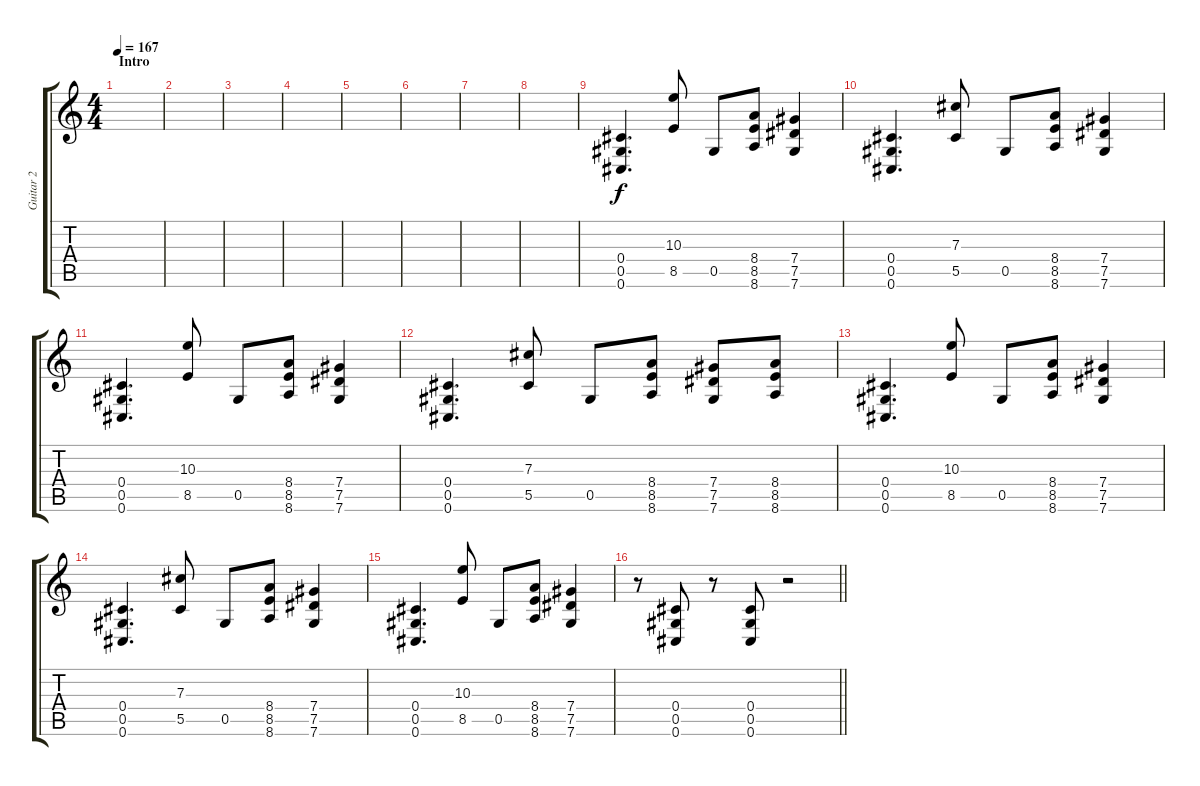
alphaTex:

\track ("Guitar 2" "Guitar 2") {instrument distortionguitar}
\staff {score tabs}
\tuning (Eb4 Bb3 Gb3 Db3 Ab2 Db2) {hide}
\ts (4 4)
\section ("" "Intro")
\tempo 167
\clef g2
\ks c
|
|
|
|
|
|
|
|
(0.4 0.5 0.6).4{d} (10.3 8.5).8 0.5.8 (8.4 8.5 8.6).8 (7.4 7.5 7.6).4 |
(0.4 0.5 0.6).4{d} (7.3 5.5).8 0.5.8 (8.4 8.5 8.6).8 (7.4 7.5 7.6).4 |
(0.4 0.5 0.6).4{d} (10.3 8.5).8 0.5.8 (8.4 8.5 8.6).8 (7.4 7.5 7.6).4 |
(0.4 0.5 0.6).4{d} (7.3 5.5).8 0.5.8 (8.4 8.5 8.6).8 (7.4 7.5 7.6).8 (8.4 8.5 8.6).8 |
(0.4 0.5 0.6).4{d} (10.3 8.5).8 0.5.8 (8.4 8.5 8.6).8 (7.4 7.5 7.6).4 |
(0.4 0.5 0.6).4{d} (7.3 5.5).8 0.5.8 (8.4 8.5 8.6).8 (7.4 7.5 7.6).4 |
(0.4 0.5 0.6).4{d} (10.3 8.5).8 0.5.8 (8.4 8.5 8.6).8 (7.4 7.5 7.6).4 |
\barLineRight lightlight
r.8 (0.4 0.5 0.6).8 r.8 (0.4 0.5 0.6).8 r.2
